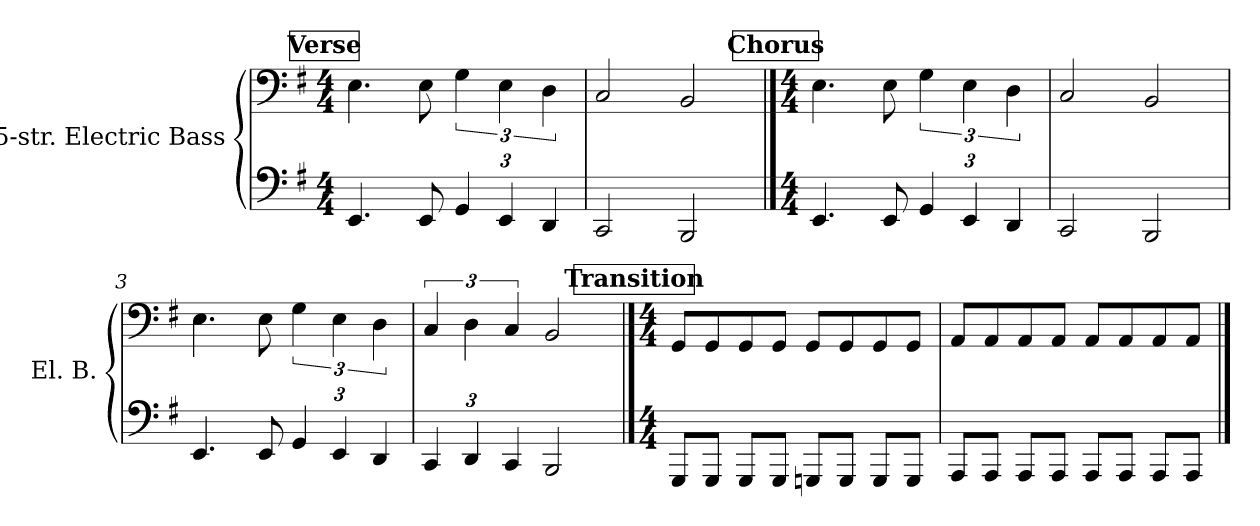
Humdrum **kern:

**kern	**kern
*part1	*part1
*staff2	*staff1
*I"5-str. Electric Bass	*
*I'El. B.	*
*stria4	*
*	*clefF4
*ITrd7c12	*ITrd7c12
*k[f#]	*k[f#]
*M4/4	*M4/4
*MM120	*MM120
!!LO:REH:place=s1:a:B:fs=14:t=Verse
=1	=1
4.EEE	4.EE\
8EEE	8EE\
*Xbrackettup	*
6GGG	6GG\
6EEE	6EE\
6DDD	6DD\
=2	=2
2CCC	2CC/
2BBBB	2BBB/
!!LO:LB:g=z
!!LO:REH:place=s1:a:B:fs=14:t=Chorus
==1	==1
*stria4	*
*M4/4	*M4/4
4.EEE	4.EE\
8EEE	8EE\
6GGG	6GG\
6EEE	6EE\
6DDD	6DD\
=2	=2
2CCC	2CC/
2BBBB	2BBB/
=3	=3
4.EEE	4.EE\
8EEE	8EE\
6GGG	6GG\
6EEE	6EE\
6DDD	6DD\
=4	=4
6CCC	6CC/
6DDD	6DD\
6CCC	6CC/
2BBBB	2BBB/
!!LO:LB:g=z
!!LO:REH:place=s1:a:B:fs=14:t=Transition
==1	==1
*stria4	*
*M4/4	*M4/4
8GGGGL	8GGG/L
8GGGGJ	8GGG/
8GGGGL	8GGG/
8GGGGJ	8GGG/J
8GGGGnL	8GGG/L
8GGGGJ	8GGG/
8GGGGL	8GGG/
8GGGGJ	8GGG/J
=2	=2
8AAAAL	8AAA/L
8AAAAJ	8AAA/
8AAAAL	8AAA/
8AAAAJ	8AAA/J
8AAAAL	8AAA/L
8AAAAJ	8AAA/
8AAAAL	8AAA/
8AAAAJ	8AAA/J
==	==
*-	*-
